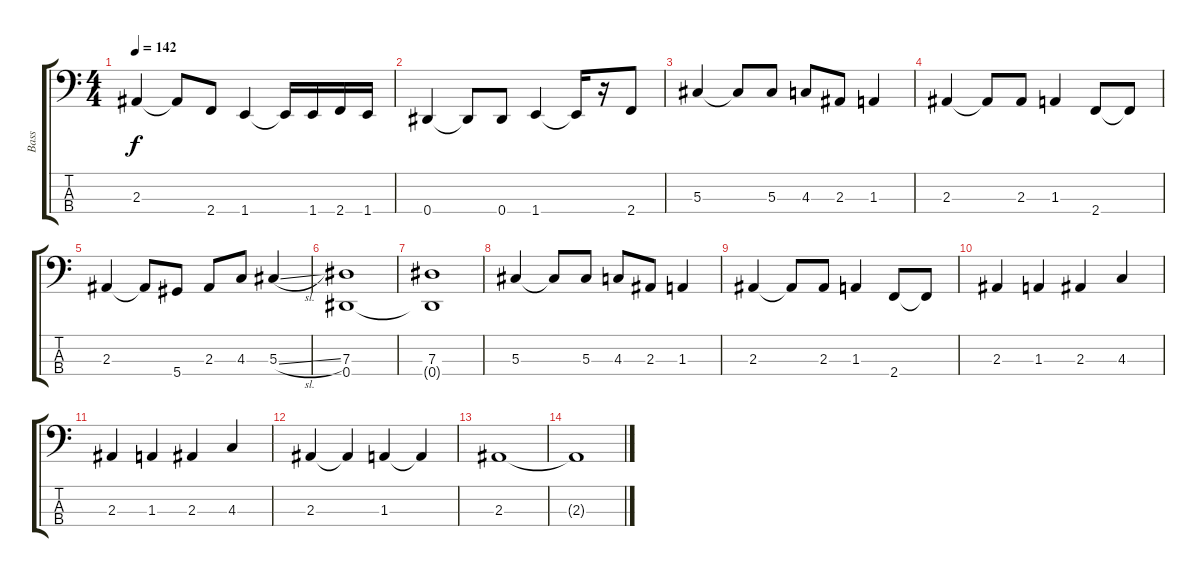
\track ("Bass" "Bass") {instrument electricbasspick}
\staff {score tabs}
\tuning (Gb2 Db2 Ab1 Eb1) {hide}
\ts (4 4)
\tempo 142
\clef f4
\ks c
2.3.4{dy f} 2.3{t}.8 2.4.8 1.4.4 1.4{t}.16 1.4.16 2.4.16 1.4.16 |
0.4.4 0.4{t}.8 0.4.8 1.4.4 1.4{t}.16 r.16 2.4.8 |
5.3.4 5.3{t}.8 5.3.8 4.3.8 2.3.8 1.3.4 |
2.3.4 2.3{t}.8 2.3.8 1.3.4 2.4.8 2.4{t}.8 |
2.3.4 2.3{t}.8 5.4.8 2.3.8 4.3.8 5.3{sl}.4 |
(7.3 0.4).1 |
(7.3 0.4{t}).1 |
5.3.4 5.3{t}.8 5.3.8 4.3.8 2.3.8 1.3.4 |
2.3.4 2.3{t}.8 2.3.8 1.3.4 2.4.8 2.4{t}.8 |
2.3.4 1.3.4 2.3.4 4.3.4 |
2.3.4 1.3.4 2.3.4 4.3.4 |
2.3.4 2.3{t}.4 1.3.4 1.3{t}.4 |
2.3.1 |
2.3{t}.1
